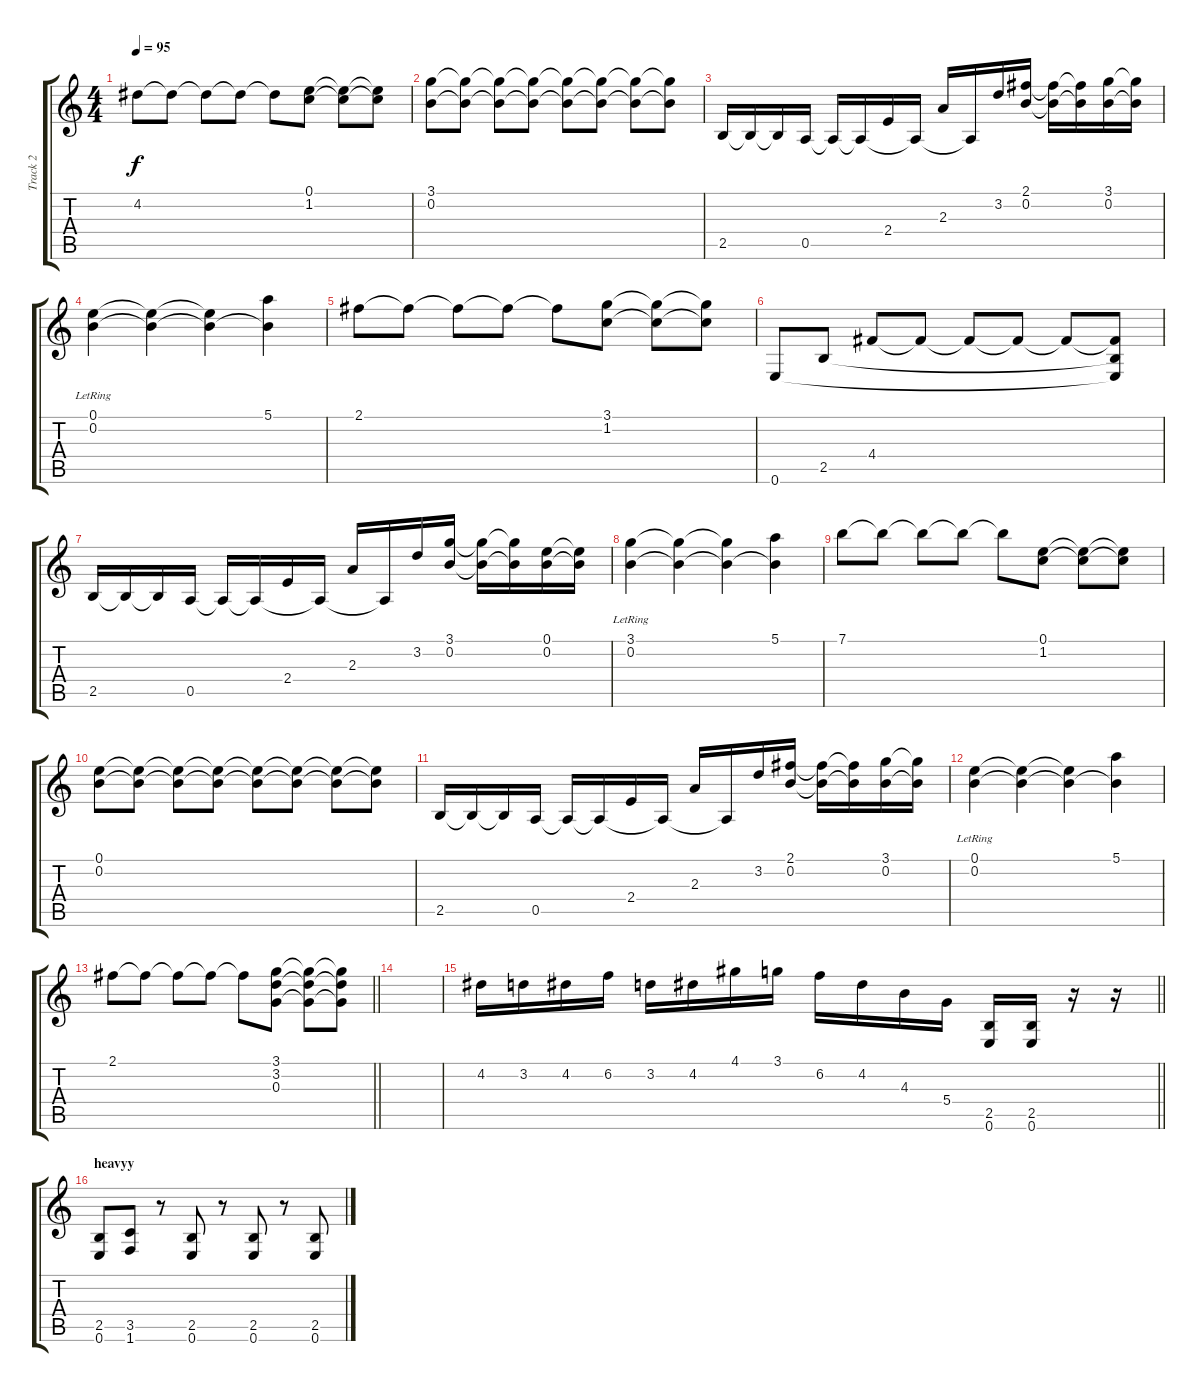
\track ("Track 2" "Track 2") {instrument distortionguitar}
\staff {score tabs}
\tuning (E4 B3 G3 D3 A2 E2) {hide}
\ts (4 4)
\tempo 95
\clef g2
\ks c
4.2.8{dy f} 4.2{t}.8 4.2{t}.8 4.2{t}.8 4.2{t}.8 (0.1 1.2).8 (0.1{t} 1.2{t}).8 (0.1{t} 1.2{t}).8 |
(3.1 0.2).8 (3.1{t} 0.2{t}).8 (3.1{t} 0.2{t}).8 (3.1{t} 0.2{t}).8 (3.1{t} 0.2{t}).8 (3.1{t} 0.2{t}).8 (3.1{t} 0.2{t}).8 (3.1{t} 0.2{t}).8 |
2.5.16 2.5{t}.16 2.5{t}.16 0.5.16 0.5{t}.16 0.5{t}.16 2.4.16 0.5{t}.16 2.3.16 0.5{t}.16 3.2.16 (2.1 0.2).16 (2.1{t} 0.2{t}).16 (2.1{t} 0.2{t}).16 (3.1 0.2).16 (3.1{t} 0.2{t}).16 |
(0.1{lr} 0.2{lr}).4 (0.1{t} 0.2{t}).4 (0.1{t} 0.2{t}).4 (5.1 0.2{t}).4 |
2.1.8 2.1{t}.8 2.1{t}.8 2.1{t}.8 2.1{t}.8 (3.1 1.2).8 (3.1{t} 1.2{t}).8 (3.1{t} 1.2{t}).8 |
0.6.8{instrument acousticguitarsteel} 2.5.8 4.4.8 4.4{t}.8 4.4{t}.8 4.4{t}.8 4.4{t}.8 (4.4{t} 2.5{t} 0.6{t}).8 |
2.5.16 2.5{t}.16 2.5{t}.16 0.5.16 0.5{t}.16 0.5{t}.16 2.4.16 0.5{t}.16 2.3.16 0.5{t}.16 3.2.16 (3.1 0.2).16 (3.1{t} 0.2{t}).16 (3.1{t} 0.2{t}).16 (0.1 0.2).16 (0.1{t} 0.2{t}).16 |
(3.1{lr} 0.2{lr}).4 (3.1{t} 0.2{t}).4 (3.1{t} 0.2{t}).4 (5.1 0.2{t}).4 |
7.1.8 7.1{t}.8 7.1{t}.8 7.1{t}.8 7.1{t}.8 (0.1 1.2).8 (0.1{t} 1.2{t}).8 (0.1{t} 1.2{t}).8 |
(0.1 0.2).8 (0.1{t} 0.2{t}).8 (0.1{t} 0.2{t}).8 (0.1{t} 0.2{t}).8 (0.1{t} 0.2{t}).8 (0.1{t} 0.2{t}).8 (0.1{t} 0.2{t}).8 (0.1{t} 0.2{t}).8 |
2.5.16 2.5{t}.16 2.5{t}.16 0.5.16 0.5{t}.16 0.5{t}.16 2.4.16 0.5{t}.16 2.3.16 0.5{t}.16 3.2.16 (2.1 0.2).16 (2.1{t} 0.2{t}).16 (2.1{t} 0.2{t}).16 (3.1 0.2).16 (3.1{t} 0.2{t}).16 |
(0.1{lr} 0.2{lr}).4 (0.1{t} 0.2{t}).4 (0.1{t} 0.2{t}).4 (5.1 0.2{t}).4 |
\barLineRight lightlight
2.1.8 2.1{t}.8 2.1{t}.8 2.1{t}.8 2.1{t}.8 (3.1 3.2 0.3).8 (3.1{t} 3.2{t} 0.3{t}).8 (3.1{t} 3.2{t} 0.3{t}).8 |
|
\barLineRight lightlight
4.2.16{instrument distortionguitar} 3.2.16 4.2.16 6.2.16 3.2.16 4.2.16 4.1.16 3.1.16 6.2.16 4.2.16 4.3.16 5.4.16 (2.5 0.6).16{instrument distortionguitar} (2.5 0.6).16 r.16 r.16 |
\section ("" "heavyy")
(2.5 0.6).8 (3.5 1.6).8 r.8 (2.5 0.6).8 r.8 (2.5 0.6).8 r.8 (2.5 0.6).8
